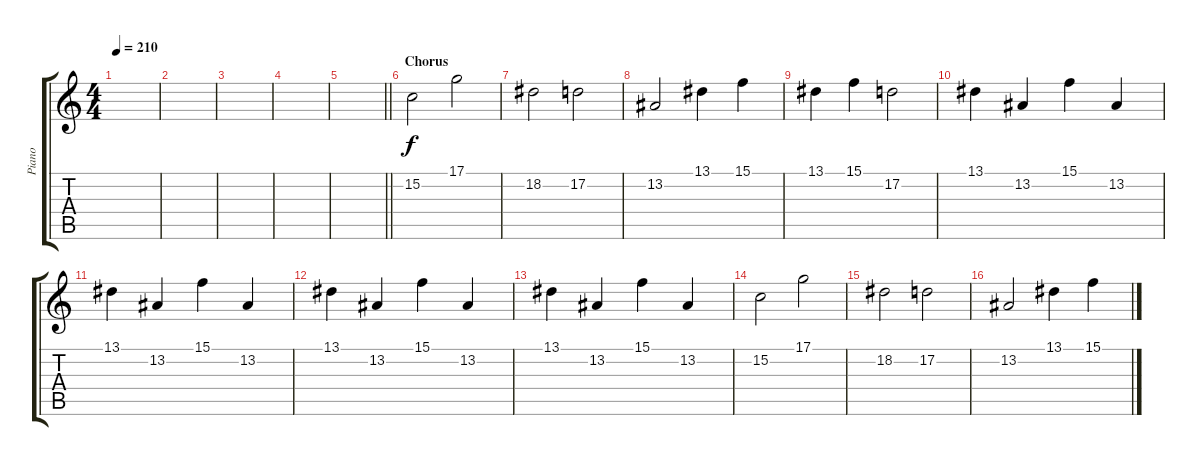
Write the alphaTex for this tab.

\track ("Piano" "Piano") {instrument acousticgrandpiano}
\staff {score tabs}
\tuning (D4 A3 F3 C3 G2 C2) {hide}
\ts (4 4)
\tempo 210
\clef g2
\ks c
|
|
|
|
\barLineRight lightlight
|
\section ("" "Chorus")
15.2.2 17.1.2 |
18.2.2 17.2.2 |
13.2.2 13.1.4 15.1.4 |
13.1.4 15.1.4 17.2.2 |
13.1.4 13.2.4 15.1.4 13.2.4 |
13.1.4 13.2.4 15.1.4 13.2.4 |
13.1.4 13.2.4 15.1.4 13.2.4 |
13.1.4 13.2.4 15.1.4 13.2.4 |
15.2.2 17.1.2 |
18.2.2 17.2.2 |
13.2.2 13.1.4 15.1.4
